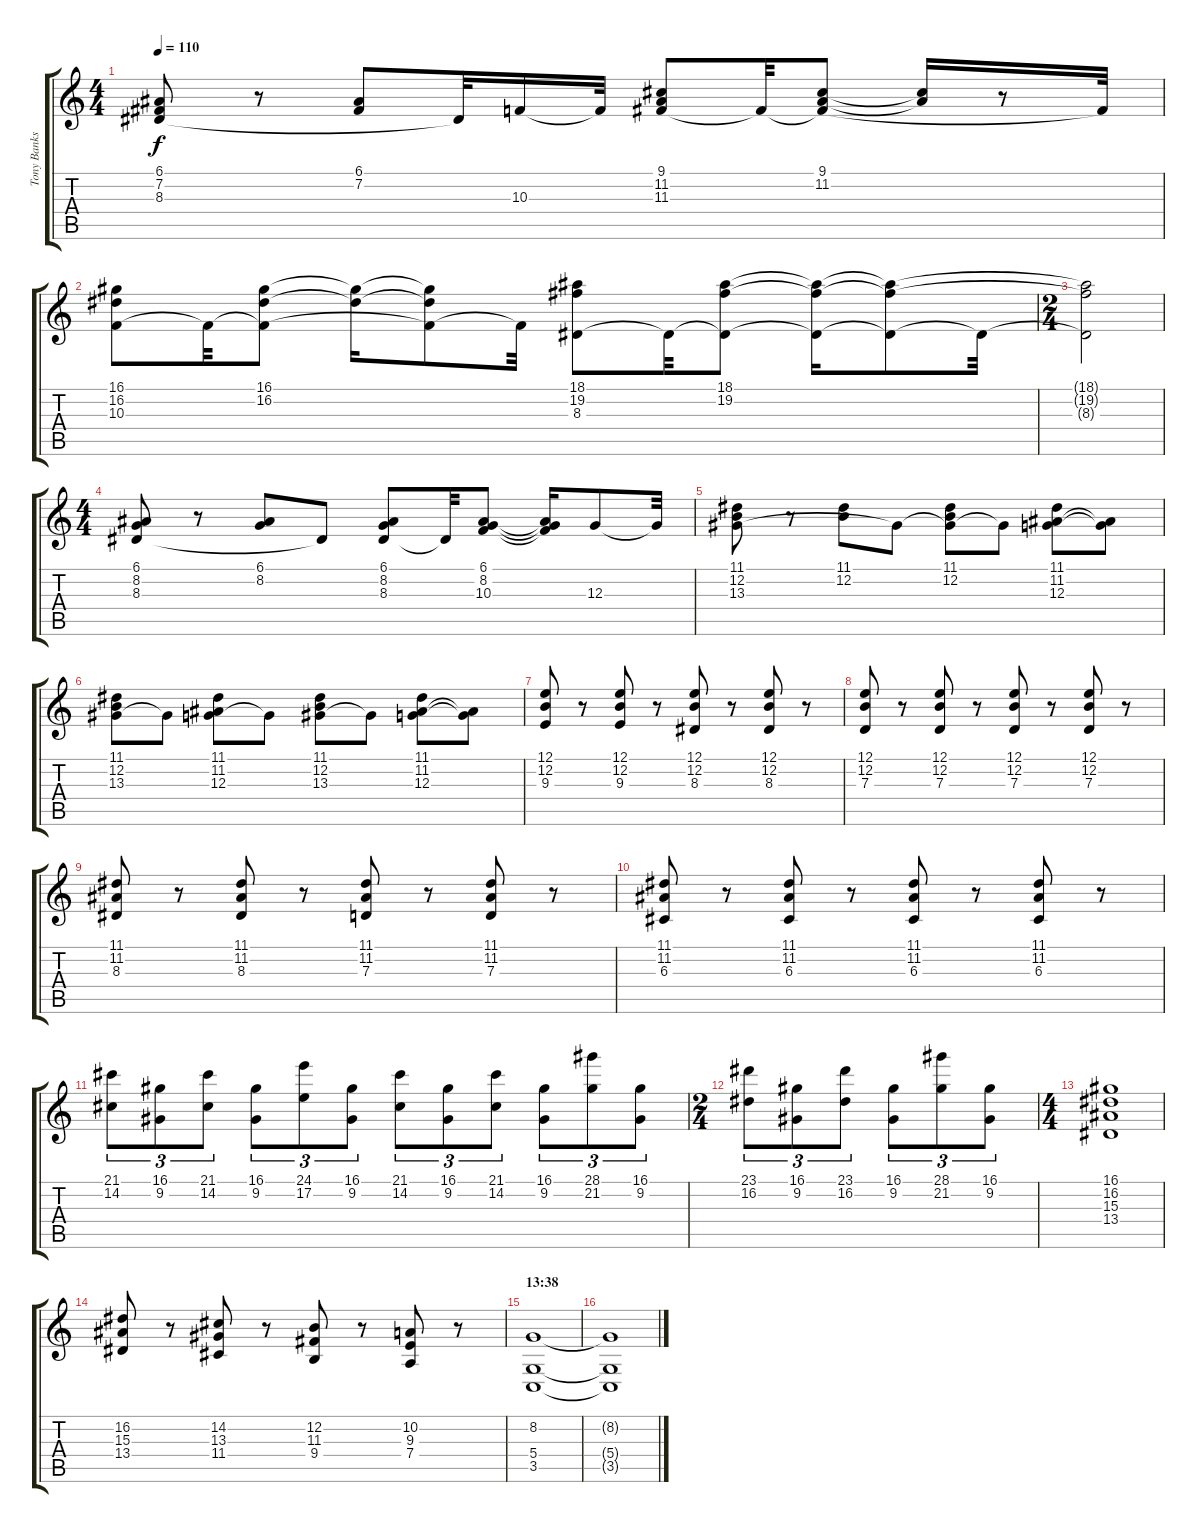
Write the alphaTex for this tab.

\track ("Tony Banks (mellotron)" "Tony Banks") {instrument rockorgan}
\staff {score tabs}
\tuning (E4 B3 G3 D3 A2 E2) {hide}
\ts (4 4)
\tempo 110
\clef g2
\ks c
(6.1 7.2 8.3).8{dy f} r.8 (6.1 7.2).8 8.3{t}.32 10.3.16 10.3{t}.32 (9.1 11.2 11.3).8 11.3{t}.32 (9.1 11.2 11.3{t}).8 (9.1{t} 11.2{t}).16 r.8 11.3{t}.32 |
(16.1 16.2 10.3).8 10.3{t}.32 (16.1 16.2 10.3{t}).8 (16.1{t} 16.2{t}).16 (16.1{t} 16.2{t} 10.3{t}).8 10.3{t}.32 (18.1 19.2 8.3).8 8.3{t}.32 (18.1 19.2 8.3{t}).8 (18.1{t} 19.2{t} 8.3{t}).16 (18.1{t} 19.2{t} 8.3{t}).8 8.3{t}.32 |
\ts (2 4)
(18.1{t} 19.2{t} 8.3{t}).2 |
\ts (4 4)
(6.1 8.2 8.3).8 r.8 (6.1 8.2).8 8.3{t}.8 (6.1 8.2 8.3).8 8.3{t}.32 (6.1 8.2 10.3).8 (6.1{t} 8.2{t} 10.3{t}).16 12.3.8 12.3{t}.32 |
(11.1 12.2 13.3).8 r.8 (11.1 12.2).8 13.3{t}.8 (11.1 12.2 13.3{t}).8 13.3{t}.8 (11.1 11.2 12.3).8 (11.2{t} 12.3{t}).8 |
(11.1 12.2 13.3).8 13.3{t}.8 (11.1 11.2 12.3).8 12.3{t}.8 (11.1 12.2 13.3).8 13.3{t}.8 (11.1 11.2 12.3).8 (11.2{t} 12.3{t}).8 |
(12.1 12.2 9.3).8 r.8 (12.1 12.2 9.3).8 r.8 (12.1 12.2 8.3).8 r.8 (12.1 12.2 8.3).8 r.8 |
(12.1 12.2 7.3).8 r.8 (12.1 12.2 7.3).8 r.8 (12.1 12.2 7.3).8 r.8 (12.1 12.2 7.3).8 r.8 |
(11.1 11.2 8.3).8 r.8 (11.1 11.2 8.3).8 r.8 (11.1 11.2 7.3).8 r.8 (11.1 11.2 7.3).8 r.8 |
(11.1 11.2 6.3).8 r.8 (11.1 11.2 6.3).8 r.8 (11.1 11.2 6.3).8 r.8 (11.1 11.2 6.3).8 r.8 |
(21.1 14.2).8{tu (3 2)} (16.1 9.2).8{tu (3 2)} (21.1 14.2).8{tu (3 2)} (16.1 9.2).8{tu (3 2)} (24.1 17.2).8{tu (3 2)} (16.1 9.2).8{tu (3 2)} (21.1 14.2).8{tu (3 2)} (16.1 9.2).8{tu (3 2)} (21.1 14.2).8{tu (3 2)} (16.1 9.2).8{tu (3 2)} (28.1 21.2).8{tu (3 2)} (16.1 9.2).8{tu (3 2)} |
\ts (2 4)
(23.1 16.2).8{tu (3 2)} (16.1 9.2).8{tu (3 2)} (23.1 16.2).8{tu (3 2)} (16.1 9.2).8{tu (3 2)} (28.1 21.2).8{tu (3 2)} (16.1 9.2).8{tu (3 2)} |
\ts (4 4)
(16.1 16.2 15.3 13.4).1 |
(16.2 15.3 13.4).8 r.8 (14.2 13.3 11.4).8 r.8 (12.2 11.3 9.4).8 r.8 (10.2 9.3 7.4).8 r.8 |
\section ("" "13:38")
(8.2 5.4 3.5).1 |
(8.2{t} 5.4{t} 3.5{t}).1
